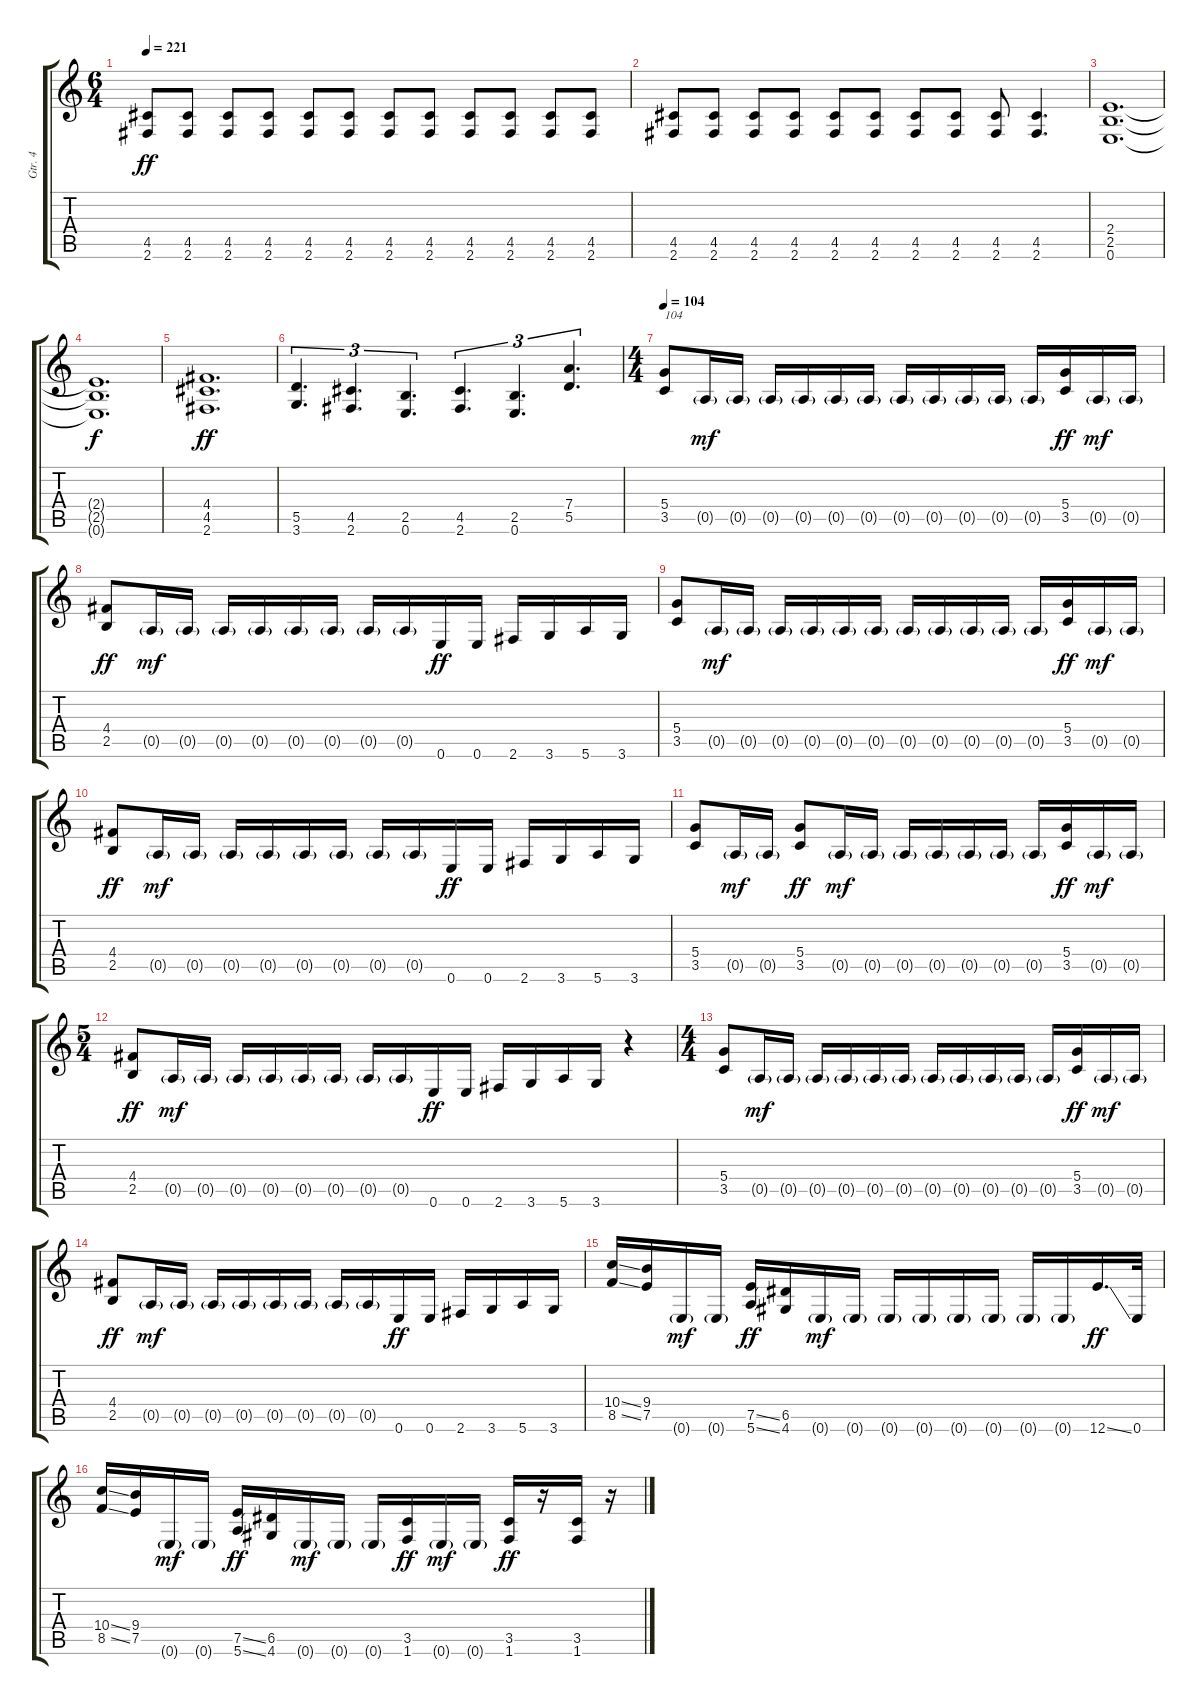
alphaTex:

\track ("Gtr. 4" "Gtr. 4") {instrument overdrivenguitar}
\staff {score tabs}
\tuning (E4 B3 G3 D3 A2 E2) {hide}
\ts (6 4)
\tempo 221
\clef g2
\ks c
(4.5 2.6).8{dy ff} (4.5 2.6).8 (4.5 2.6).8 (4.5 2.6).8 (4.5 2.6).8 (4.5 2.6).8 (4.5 2.6).8 (4.5 2.6).8 (4.5 2.6).8 (4.5 2.6).8 (4.5 2.6).8 (4.5 2.6).8 |
(4.5 2.6).8 (4.5 2.6).8 (4.5 2.6).8 (4.5 2.6).8 (4.5 2.6).8 (4.5 2.6).8 (4.5 2.6).8 (4.5 2.6).8 (4.5 2.6).8 (4.5 2.6).4{d} |
(2.4 2.5 0.6).1{d} |
(2.4{t} 2.5{t} 0.6{t}).1{d dy f} |
(4.4 4.5 2.6).1{d dy ff} |
(5.5 3.6).4{d tu (3 2)} (4.5 2.6).4{d tu (3 2)} (2.5 0.6).4{d tu (3 2)} (4.5 2.6).4{d tu (3 2)} (2.5 0.6).4{d tu (3 2)} (7.4 5.5).4{d tu (3 2)} |
\ts (4 4)
\tempo 104
(5.4 3.5).8{txt "104"} 0.5{g}.16{dy mf} 0.5{g}.16 0.5{g}.16 0.5{g}.16 0.5{g}.16 0.5{g}.16 0.5{g}.16 0.5{g}.16 0.5{g}.16 0.5{g}.16 0.5{g}.16 (5.4 3.5).16{dy ff} 0.5{g}.16{dy mf} 0.5{g}.16 |
(4.4 2.5).8{dy ff} 0.5{g}.16{dy mf} 0.5{g}.16 0.5{g}.16 0.5{g}.16 0.5{g}.16 0.5{g}.16 0.5{g}.16 0.5{g}.16 0.6.16{dy ff} 0.6.16 2.6.16 3.6.16 5.6.16 3.6.16 |
(5.4 3.5).8 0.5{g}.16{dy mf} 0.5{g}.16 0.5{g}.16 0.5{g}.16 0.5{g}.16 0.5{g}.16 0.5{g}.16 0.5{g}.16 0.5{g}.16 0.5{g}.16 0.5{g}.16 (5.4 3.5).16{dy ff} 0.5{g}.16{dy mf} 0.5{g}.16 |
(4.4 2.5).8{dy ff} 0.5{g}.16{dy mf} 0.5{g}.16 0.5{g}.16 0.5{g}.16 0.5{g}.16 0.5{g}.16 0.5{g}.16 0.5{g}.16 0.6.16{dy ff} 0.6.16 2.6.16 3.6.16 5.6.16 3.6.16 |
(5.4 3.5).8 0.5{g}.16{dy mf} 0.5{g}.16 (5.4 3.5).8{dy ff} 0.5{g}.16{dy mf} 0.5{g}.16 0.5{g}.16 0.5{g}.16 0.5{g}.16 0.5{g}.16 0.5{g}.16 (5.4 3.5).16{dy ff} 0.5{g}.16{dy mf} 0.5{g}.16 |
\ts (5 4)
(4.4 2.5).8{dy ff} 0.5{g}.16{dy mf} 0.5{g}.16 0.5{g}.16 0.5{g}.16 0.5{g}.16 0.5{g}.16 0.5{g}.16 0.5{g}.16 0.6.16{dy ff} 0.6.16 2.6.16 3.6.16 5.6.16 3.6.16 r.4 |
\ts (4 4)
(5.4 3.5).8 0.5{g}.16{dy mf} 0.5{g}.16 0.5{g}.16 0.5{g}.16 0.5{g}.16 0.5{g}.16 0.5{g}.16 0.5{g}.16 0.5{g}.16 0.5{g}.16 0.5{g}.16 (5.4 3.5).16{dy ff} 0.5{g}.16{dy mf} 0.5{g}.16 |
(4.4 2.5).8{dy ff} 0.5{g}.16{dy mf} 0.5{g}.16 0.5{g}.16 0.5{g}.16 0.5{g}.16 0.5{g}.16 0.5{g}.16 0.5{g}.16 0.6.16{dy ff} 0.6.16 2.6.16 3.6.16 5.6.16 3.6.16 |
(10.4{ss} 8.5{ss}).16 (9.4 7.5).16 0.6{g}.16{dy mf} 0.6{g}.16 (7.5{ss} 5.6{ss}).16{dy ff} (6.5 4.6).16 0.6{g}.16{dy mf} 0.6{g}.16 0.6{g}.16 0.6{g}.16 0.6{g}.16 0.6{g}.16 0.6{g}.16 0.6{g}.16 12.6{ss}.16{d dy ff} 0.6.32 |
(10.4{ss} 8.5{ss}).16 (9.4 7.5).16 0.6{g}.16{dy mf} 0.6{g}.16 (7.5{ss} 5.6{ss}).16{dy ff} (6.5 4.6).16 0.6{g}.16{dy mf} 0.6{g}.16 0.6{g}.16 (3.5 1.6).16{dy ff} 0.6{g}.16{dy mf} 0.6{g}.16 (3.5 1.6).16{dy ff} r.16 (3.5 1.6).16 r.16
